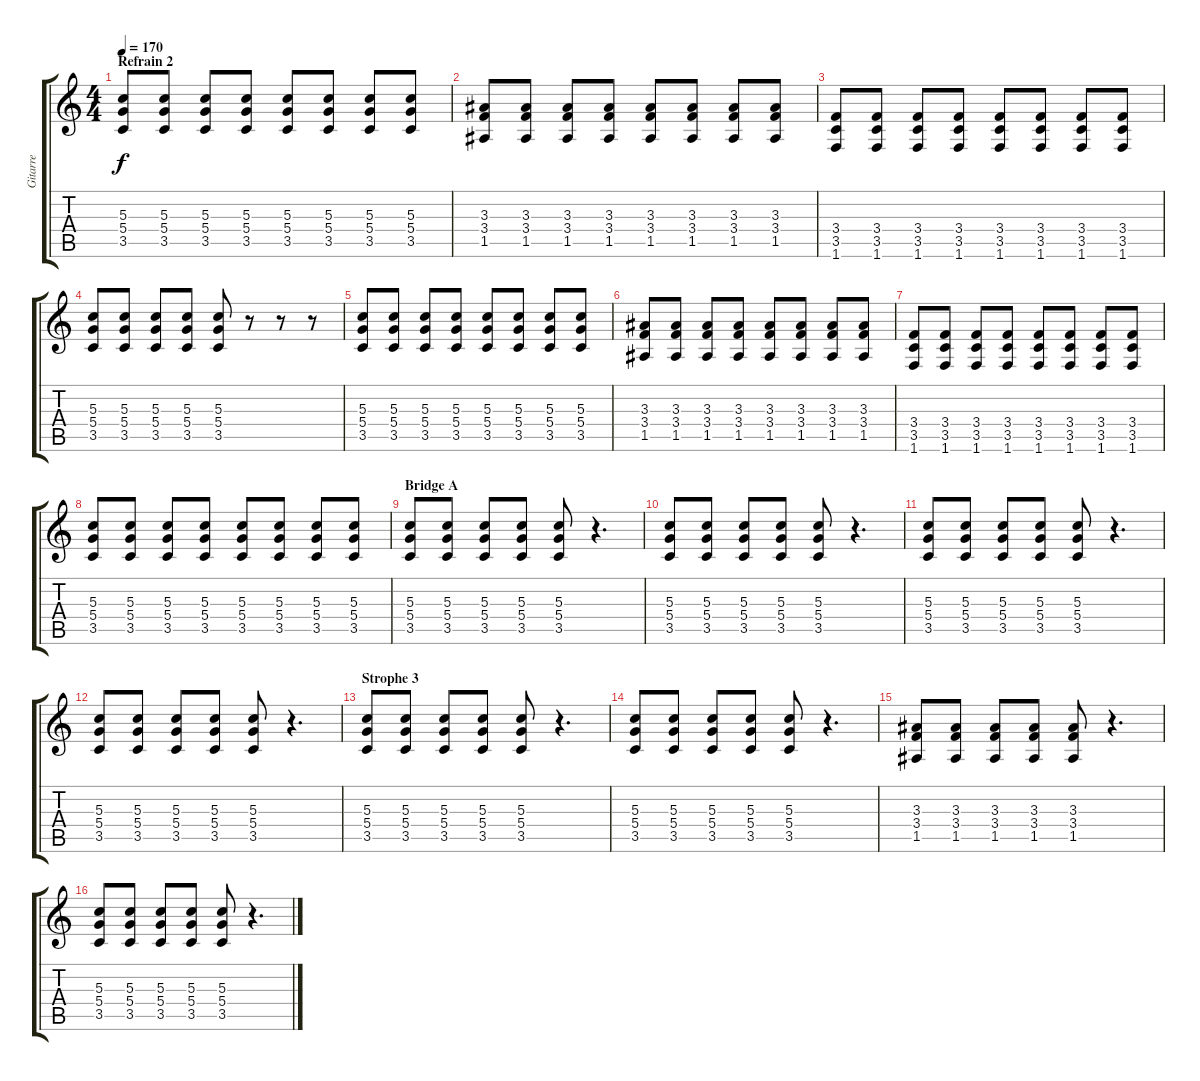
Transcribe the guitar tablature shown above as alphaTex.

\track ("Gitarre" "Gitarre") {instrument overdrivenguitar}
\staff {score tabs}
\tuning (E4 B3 G3 D3 A2 E2) {hide}
\ts (4 4)
\section ("" "Refrain 2")
\tempo 170
\clef g2
\ks c
(5.3 5.4 3.5).8{dy f} (5.3 5.4 3.5).8 (5.3 5.4 3.5).8 (5.3 5.4 3.5).8 (5.3 5.4 3.5).8 (5.3 5.4 3.5).8 (5.3 5.4 3.5).8 (5.3 5.4 3.5).8 |
(3.3 3.4 1.5).8 (3.3 3.4 1.5).8 (3.3 3.4 1.5).8 (3.3 3.4 1.5).8 (3.3 3.4 1.5).8 (3.3 3.4 1.5).8 (3.3 3.4 1.5).8 (3.3 3.4 1.5).8 |
(3.4 3.5 1.6).8 (3.4 3.5 1.6).8 (3.4 3.5 1.6).8 (3.4 3.5 1.6).8 (3.4 3.5 1.6).8 (3.4 3.5 1.6).8 (3.4 3.5 1.6).8 (3.4 3.5 1.6).8 |
(5.3 5.4 3.5).8 (5.3 5.4 3.5).8 (5.3 5.4 3.5).8 (5.3 5.4 3.5).8 (5.3 5.4 3.5).8 r.8 r.8 r.8 |
(5.3 5.4 3.5).8 (5.3 5.4 3.5).8 (5.3 5.4 3.5).8 (5.3 5.4 3.5).8 (5.3 5.4 3.5).8 (5.3 5.4 3.5).8 (5.3 5.4 3.5).8 (5.3 5.4 3.5).8 |
(3.3 3.4 1.5).8 (3.3 3.4 1.5).8 (3.3 3.4 1.5).8 (3.3 3.4 1.5).8 (3.3 3.4 1.5).8 (3.3 3.4 1.5).8 (3.3 3.4 1.5).8 (3.3 3.4 1.5).8 |
(3.4 3.5 1.6).8 (3.4 3.5 1.6).8 (3.4 3.5 1.6).8 (3.4 3.5 1.6).8 (3.4 3.5 1.6).8 (3.4 3.5 1.6).8 (3.4 3.5 1.6).8 (3.4 3.5 1.6).8 |
(5.3 5.4 3.5).8 (5.3 5.4 3.5).8 (5.3 5.4 3.5).8 (5.3 5.4 3.5).8 (5.3 5.4 3.5).8 (5.3 5.4 3.5).8 (5.3 5.4 3.5).8 (5.3 5.4 3.5).8 |
\section ("" "Bridge A")
(5.3 5.4 3.5).8 (5.3 5.4 3.5).8 (5.3 5.4 3.5).8 (5.3 5.4 3.5).8 (5.3 5.4 3.5).8 r.4{d} |
(5.3 5.4 3.5).8 (5.3 5.4 3.5).8 (5.3 5.4 3.5).8 (5.3 5.4 3.5).8 (5.3 5.4 3.5).8 r.4{d} |
(5.3 5.4 3.5).8 (5.3 5.4 3.5).8 (5.3 5.4 3.5).8 (5.3 5.4 3.5).8 (5.3 5.4 3.5).8 r.4{d} |
(5.3 5.4 3.5).8 (5.3 5.4 3.5).8 (5.3 5.4 3.5).8 (5.3 5.4 3.5).8 (5.3 5.4 3.5).8 r.4{d} |
\section ("" "Strophe 3")
(5.3 5.4 3.5).8 (5.3 5.4 3.5).8 (5.3 5.4 3.5).8 (5.3 5.4 3.5).8 (5.3 5.4 3.5).8 r.4{d} |
(5.3 5.4 3.5).8 (5.3 5.4 3.5).8 (5.3 5.4 3.5).8 (5.3 5.4 3.5).8 (5.3 5.4 3.5).8 r.4{d} |
(3.3 3.4 1.5).8 (3.3 3.4 1.5).8 (3.3 3.4 1.5).8 (3.3 3.4 1.5).8 (3.3 3.4 1.5).8 r.4{d} |
(5.3 5.4 3.5).8 (5.3 5.4 3.5).8 (5.3 5.4 3.5).8 (5.3 5.4 3.5).8 (5.3 5.4 3.5).8 r.4{d}
